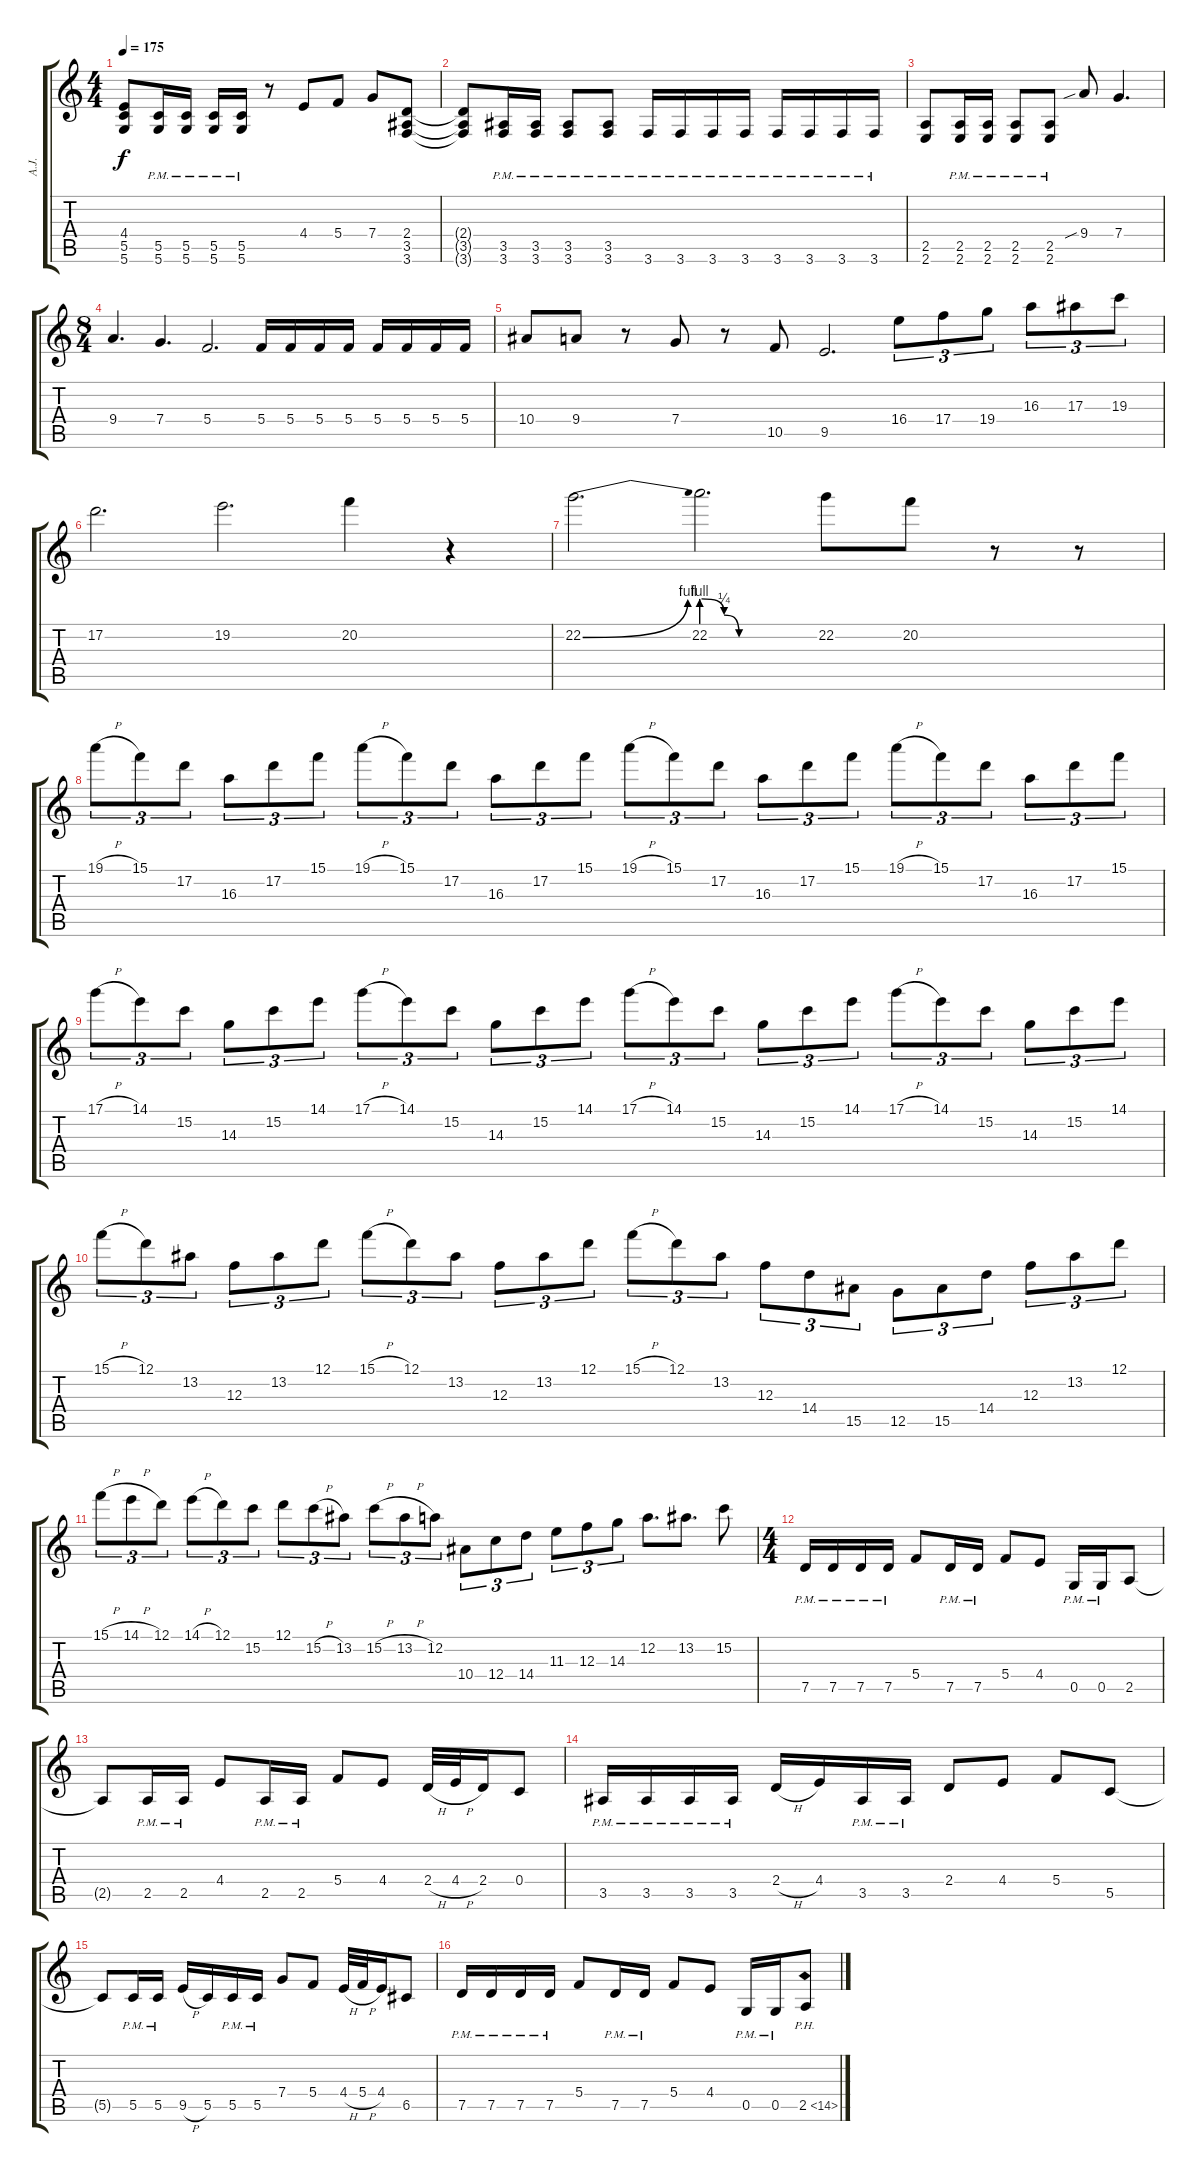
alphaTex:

\track ("A.J." "A.J.") {instrument overdrivenguitar}
\staff {score tabs}
\tuning (D4 A3 F3 C3 G2 D2) {hide}
\ts (4 4)
\tempo 175
\clef g2
\ks c
(4.4{t} 5.5{t} 5.6{t}).8{dy f} (5.5{pm} 5.6{pm}).16 (5.5{pm} 5.6{pm}).16 (5.5{pm} 5.6{pm}).16 (5.5{pm} 5.6{pm}).16 r.8 4.4.8 5.4.8 7.4.8 (2.4 3.5 3.6).8 |
(2.4{t} 3.5{t} 3.6{t}).8 (3.5{pm} 3.6).16 (3.5{pm} 3.6).16 (3.5{pm} 3.6).8 (3.5{pm} 3.6).8 3.6{pm}.16 3.6{pm}.16 3.6{pm}.16 3.6{pm}.16 3.6{pm}.16 3.6{pm}.16 3.6{pm}.16 3.6{pm}.16 |
(2.5 2.6).8 (2.5{pm} 2.6).16 (2.5{pm} 2.6).16 (2.5{pm} 2.6).8 (2.5{pm} 2.6).8 9.4{sib}.8 7.4.4{d} |
\ts (8 4)
9.4.4{d balance 8} 7.4.4{d} 5.4.2{d} 5.4.16 5.4.16 5.4.16 5.4.16 5.4.16 5.4.16 5.4.16 5.4.16 |
10.4.8 9.4.8 r.8 7.4.8 r.8 10.5.8 9.5.2{d} 16.4.8{tu (3 2)} 17.4.8{tu (3 2)} 19.4.8{tu (3 2)} 16.3.8{tu (3 2)} 17.3.8{tu (3 2)} 19.3.8{tu (3 2)} |
17.2.2{d} 19.2.2{d} 20.2.4 r.4 |
22.2{be (bend 0 0 60 4)}.2{d} 22.2{be (custom 0 4 12 1 20 0 40 0 60 0)}.2{d} 22.2.8 20.2.8 r.8 r.8 |
19.1{h}.8{tu (3 2) balance 0} 15.1.8{tu (3 2)} 17.2.8{tu (3 2)} 16.3.8{tu (3 2)} 17.2.8{tu (3 2)} 15.1.8{tu (3 2)} 19.1{h}.8{tu (3 2)} 15.1.8{tu (3 2)} 17.2.8{tu (3 2)} 16.3.8{tu (3 2)} 17.2.8{tu (3 2)} 15.1.8{tu (3 2)} 19.1{h}.8{tu (3 2)} 15.1.8{tu (3 2)} 17.2.8{tu (3 2)} 16.3.8{tu (3 2)} 17.2.8{tu (3 2)} 15.1.8{tu (3 2)} 19.1{h}.8{tu (3 2)} 15.1.8{tu (3 2)} 17.2.8{tu (3 2)} 16.3.8{tu (3 2)} 17.2.8{tu (3 2)} 15.1.8{tu (3 2)} |
17.1{h}.8{tu (3 2)} 14.1.8{tu (3 2)} 15.2.8{tu (3 2)} 14.3.8{tu (3 2)} 15.2.8{tu (3 2)} 14.1.8{tu (3 2)} 17.1{h}.8{tu (3 2)} 14.1.8{tu (3 2)} 15.2.8{tu (3 2)} 14.3.8{tu (3 2)} 15.2.8{tu (3 2)} 14.1.8{tu (3 2)} 17.1{h}.8{tu (3 2)} 14.1.8{tu (3 2)} 15.2.8{tu (3 2)} 14.3.8{tu (3 2)} 15.2.8{tu (3 2)} 14.1.8{tu (3 2)} 17.1{h}.8{tu (3 2)} 14.1.8{tu (3 2)} 15.2.8{tu (3 2)} 14.3.8{tu (3 2)} 15.2.8{tu (3 2)} 14.1.8{tu (3 2)} |
15.1{h}.8{tu (3 2)} 12.1.8{tu (3 2)} 13.2.8{tu (3 2)} 12.3.8{tu (3 2)} 13.2.8{tu (3 2)} 12.1.8{tu (3 2)} 15.1{h}.8{tu (3 2)} 12.1.8{tu (3 2)} 13.2.8{tu (3 2)} 12.3.8{tu (3 2)} 13.2.8{tu (3 2)} 12.1.8{tu (3 2)} 15.1{h}.8{tu (3 2)} 12.1.8{tu (3 2)} 13.2.8{tu (3 2)} 12.3.8{tu (3 2)} 14.4.8{tu (3 2)} 15.5.8{tu (3 2)} 12.5.8{tu (3 2)} 15.5.8{tu (3 2)} 14.4.8{tu (3 2)} 12.3.8{tu (3 2)} 13.2.8{tu (3 2)} 12.1.8{tu (3 2)} |
15.1{h}.8{tu (3 2)} 14.1{h}.8{tu (3 2)} 12.1.8{tu (3 2)} 14.1{h}.8{tu (3 2)} 12.1.8{tu (3 2)} 15.2.8{tu (3 2)} 12.1.8{tu (3 2)} 15.2{h}.8{tu (3 2)} 13.2.8{tu (3 2)} 15.2{h}.8{tu (3 2)} 13.2{h}.8{tu (3 2)} 12.2.8{tu (3 2)} 10.4.8{tu (3 2)} 12.4.8{tu (3 2)} 14.4.8{tu (3 2)} 11.3.8{tu (3 2)} 12.3.8{tu (3 2)} 14.3.8{tu (3 2)} 12.2.8{d} 13.2.8{d} 15.2.8 |
\ts (4 4)
7.5{pm}.16 7.5{pm}.16 7.5{pm}.16 7.5{pm}.16 5.4.8 7.5{pm}.16 7.5{pm}.16 5.4.8 4.4.8 0.5{pm}.16 0.5{pm}.16 2.5.8 |
2.5{t}.8 2.5{pm}.16 2.5{pm}.16 4.4.8 2.5{pm}.16 2.5{pm}.16 5.4.8 4.4.8 2.4{h}.32 4.4{h}.32 2.4.16 0.4.8 |
3.5{pm}.16 3.5{pm}.16 3.5{pm}.16 3.5{pm}.16 2.4{h}.16 4.4.16 3.5{pm}.16 3.5{pm}.16 2.4.8 4.4.8 5.4.8 5.5.8 |
5.5{t}.8 5.5{pm}.16 5.5{pm}.16 9.5{h}.16 5.5.16 5.5{pm}.16 5.5{pm}.16 7.4.8 5.4.8 4.4{h}.32 5.4{h}.32 4.4.16 6.5.8 |
7.5{pm}.16 7.5{pm}.16 7.5{pm}.16 7.5{pm}.16 5.4.8 7.5{pm}.16 7.5{pm}.16 5.4.8 4.4.8 0.5{pm}.16 0.5{pm}.16 2.5{ph 12}.8
